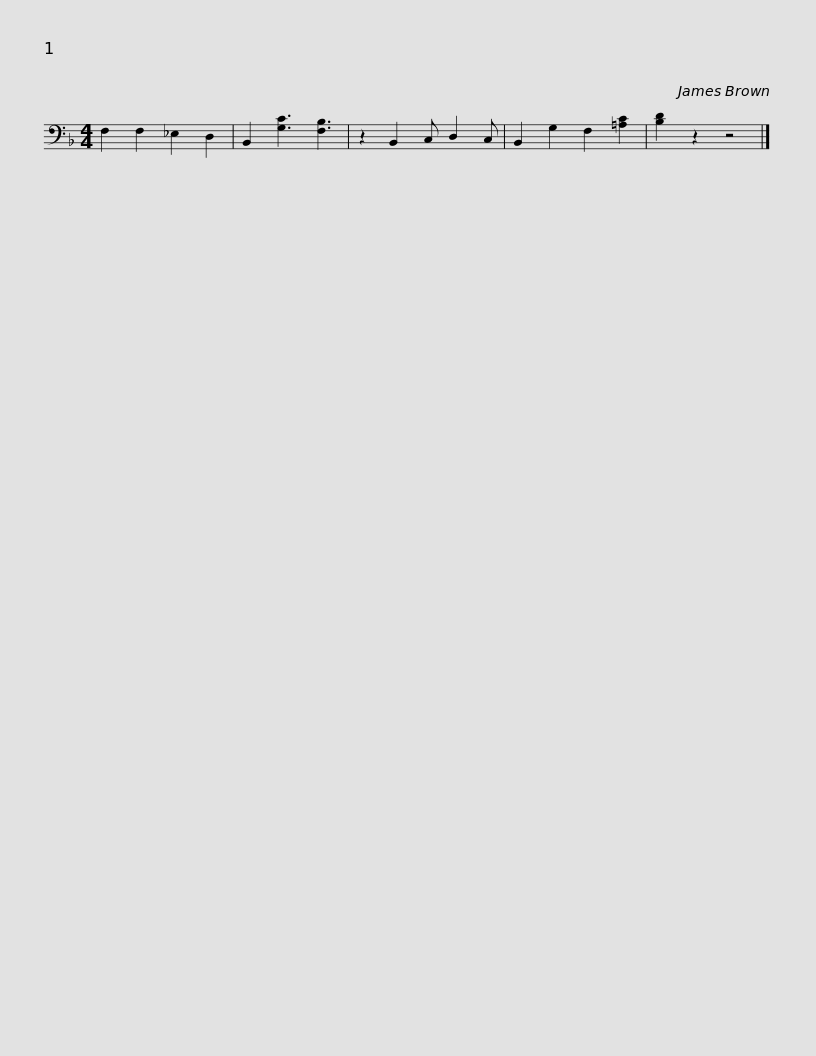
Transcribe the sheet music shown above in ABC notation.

X:1
L:1/8
M:4/4
I:linebreak $
K:F
V:1 bass
V:1
 F,2 F,2 _E,2 D,2 | B,,2 [G,C]3 [F,B,]3 | z2 B,,2 C, D,2 C, | B,,2 G,2 F,2 [=A,C]2 | [B,D]2 z2 z4 |] %5
